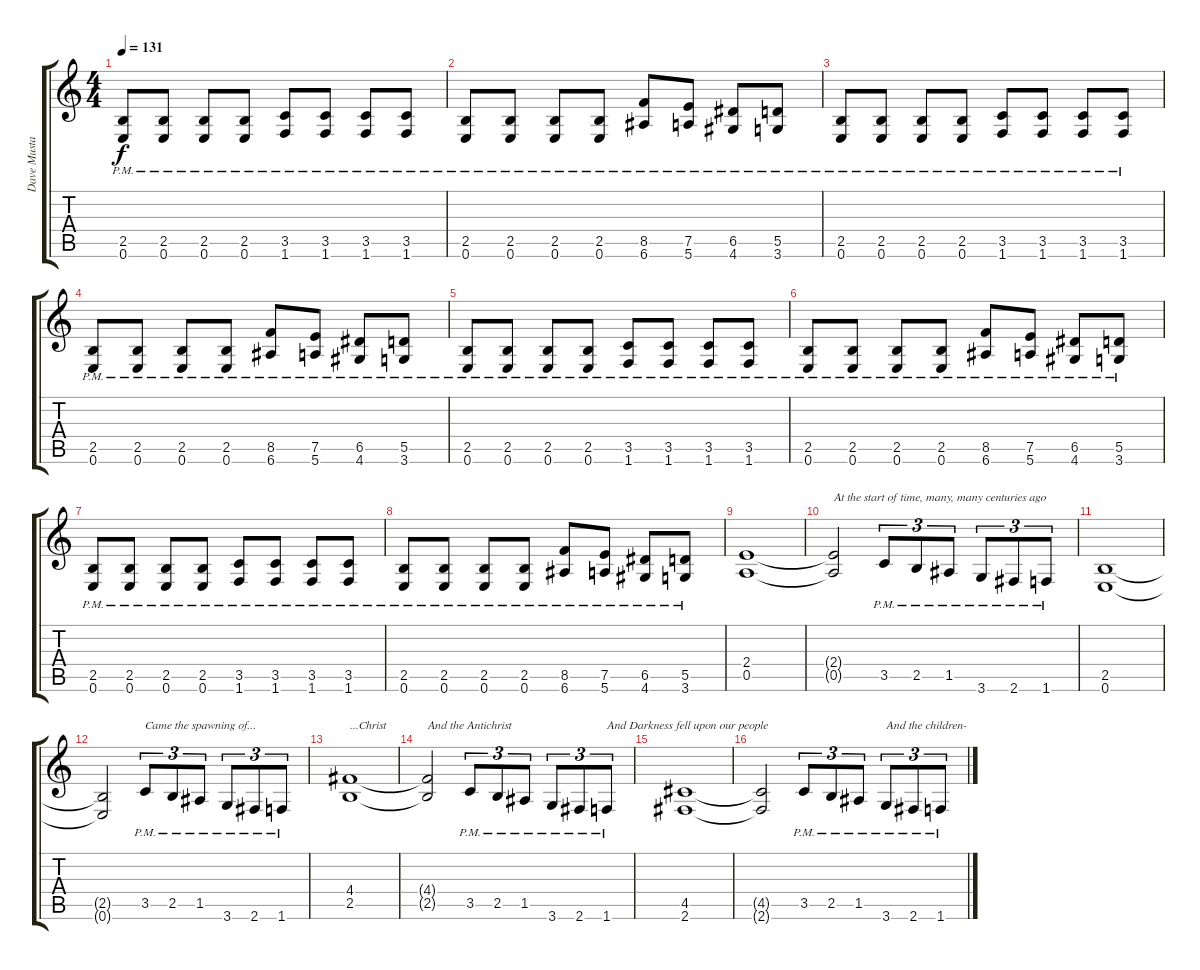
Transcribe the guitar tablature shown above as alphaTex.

\track ("Dave Mustaine" "Dave Musta") {instrument distortionguitar}
\staff {score tabs}
\tuning (E4 B3 G3 D3 A2 E2) {hide}
\ts (4 4)
\tempo 131
\clef g2
\ks c
(2.5{pm} 0.6{pm}).8{dy f instrument distortionguitar} (2.5{pm} 0.6{pm}).8 (2.5{pm} 0.6{pm}).8 (2.5{pm} 0.6{pm}).8 (3.5{pm} 1.6{pm}).8 (3.5{pm} 1.6{pm}).8 (3.5{pm} 1.6{pm}).8 (3.5{pm} 1.6{pm}).8 |
(2.5{pm} 0.6{pm}).8 (2.5{pm} 0.6{pm}).8 (2.5{pm} 0.6{pm}).8 (2.5{pm} 0.6{pm}).8 (8.5{pm} 6.6{pm}).8 (7.5{pm} 5.6{pm}).8 (6.5{pm} 4.6{pm}).8 (5.5{pm} 3.6{pm}).8 |
(2.5{pm} 0.6{pm}).8 (2.5{pm} 0.6{pm}).8 (2.5{pm} 0.6{pm}).8 (2.5{pm} 0.6{pm}).8 (3.5{pm} 1.6{pm}).8 (3.5{pm} 1.6{pm}).8 (3.5{pm} 1.6{pm}).8 (3.5{pm} 1.6{pm}).8 |
(2.5{pm} 0.6{pm}).8 (2.5{pm} 0.6{pm}).8 (2.5{pm} 0.6{pm}).8 (2.5{pm} 0.6{pm}).8 (8.5{pm} 6.6{pm}).8 (7.5{pm} 5.6{pm}).8 (6.5{pm} 4.6{pm}).8 (5.5{pm} 3.6{pm}).8 |
(2.5{pm} 0.6{pm}).8 (2.5{pm} 0.6{pm}).8 (2.5{pm} 0.6{pm}).8 (2.5{pm} 0.6{pm}).8 (3.5{pm} 1.6{pm}).8 (3.5{pm} 1.6{pm}).8 (3.5{pm} 1.6{pm}).8 (3.5{pm} 1.6{pm}).8 |
(2.5{pm} 0.6{pm}).8 (2.5{pm} 0.6{pm}).8 (2.5{pm} 0.6{pm}).8 (2.5{pm} 0.6{pm}).8 (8.5{pm} 6.6{pm}).8 (7.5{pm} 5.6{pm}).8 (6.5{pm} 4.6{pm}).8 (5.5{pm} 3.6{pm}).8 |
(2.5{pm} 0.6{pm}).8 (2.5{pm} 0.6{pm}).8 (2.5{pm} 0.6{pm}).8 (2.5{pm} 0.6{pm}).8 (3.5{pm} 1.6{pm}).8 (3.5{pm} 1.6{pm}).8 (3.5{pm} 1.6{pm}).8 (3.5{pm} 1.6{pm}).8 |
(2.5{pm} 0.6{pm}).8 (2.5{pm} 0.6{pm}).8 (2.5{pm} 0.6{pm}).8 (2.5{pm} 0.6{pm}).8 (8.5{pm} 6.6{pm}).8 (7.5{pm} 5.6{pm}).8 (6.5{pm} 4.6{pm}).8 (5.5{pm} 3.6{pm}).8 |
(2.4 0.5).1 |
(2.4{t} 0.5{t}).2{txt "At the start of time, many, many centuries ago"} 3.5{pm}.8{tu (3 2)} 2.5{pm}.8{tu (3 2)} 1.5{pm}.8{tu (3 2)} 3.6{pm}.8{tu (3 2)} 2.6{pm}.8{tu (3 2)} 1.6{pm}.8{tu (3 2)} |
(2.5 0.6).1 |
(2.5{t} 0.6{t}).2 3.5{pm}.8{tu (3 2) txt "Came the spawning of..."} 2.5{pm}.8{tu (3 2)} 1.5{pm}.8{tu (3 2)} 3.6{pm}.8{tu (3 2)} 2.6{pm}.8{tu (3 2)} 1.6{pm}.8{tu (3 2)} |
(4.4 2.5).1{txt "...Christ"} |
(4.4{t} 2.5{t}).2{txt "And the Antichrist"} 3.5{pm}.8{tu (3 2)} 2.5{pm}.8{tu (3 2)} 1.5{pm}.8{tu (3 2)} 3.6{pm}.8{tu (3 2)} 2.6{pm}.8{tu (3 2)} 1.6{pm}.8{tu (3 2) txt "And Darkness fell upon our people"} |
(4.5 2.6).1 |
(4.5{t} 2.6{t}).2 3.5{pm}.8{tu (3 2)} 2.5{pm}.8{tu (3 2)} 1.5{pm}.8{tu (3 2)} 3.6{pm}.8{tu (3 2) txt "And the children-"} 2.6{pm}.8{tu (3 2)} 1.6{pm}.8{tu (3 2)}
